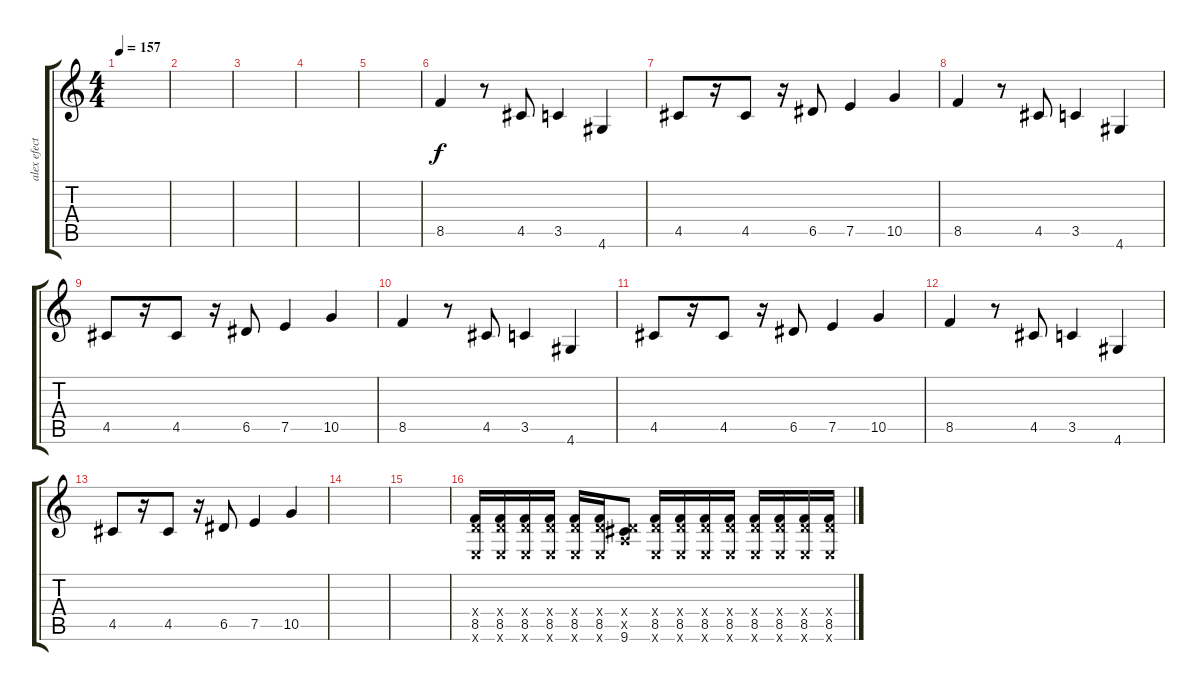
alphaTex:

\track ("alex efecto" "alex efect") {instrument overdrivenguitar}
\staff {score tabs}
\tuning (E4 B3 G3 D3 A2 E2) {hide}
\ts (4 4)
\tempo 157
\clef g2
\ks c
|
|
|
|
|
8.5.4 r.8 4.5.8 3.5.4 4.6.4 |
4.5.8 r.16 4.5.8 r.16 6.5.8 7.5.4 10.5.4 |
8.5.4 r.8 4.5.8 3.5.4 4.6.4 |
4.5.8 r.16 4.5.8 r.16 6.5.8 7.5.4 10.5.4 |
8.5.4 r.8 4.5.8 3.5.4 4.6.4 |
4.5.8 r.16 4.5.8 r.16 6.5.8 7.5.4 10.5.4 |
8.5.4 r.8 4.5.8 3.5.4 4.6.4 |
4.5.8 r.16 4.5.8 r.16 6.5.8 7.5.4 10.5.4 |
|
|
(0.4{x} 8.5 0.6{x}).16 (0.4{x} 8.5 0.6{x}).16 (0.4{x} 8.5 0.6{x}).16 (0.4{x} 8.5 0.6{x}).16 (0.4{x} 8.5 0.6{x}).16 (0.4{x} 8.5 0.6{x}).16 (0.4{x} 0.5{x} 9.6).8 (0.4{x} 8.5 0.6{x}).16 (0.4{x} 8.5 0.6{x}).16 (0.4{x} 8.5 0.6{x}).16 (0.4{x} 8.5 0.6{x}).16 (0.4{x} 8.5 0.6{x}).16 (0.4{x} 8.5 0.6{x}).16 (0.4{x} 8.5 0.6{x}).16 (0.4{x} 8.5 0.6{x}).16
